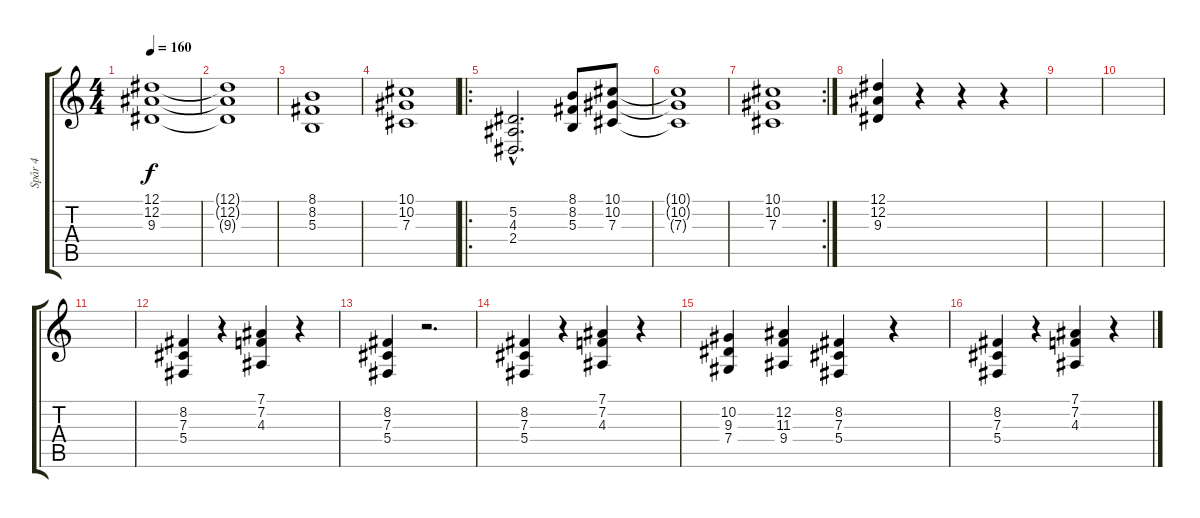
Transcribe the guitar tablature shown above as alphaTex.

\track ("Spår 4" "Spår 4") {instrument stringensemble2}
\staff {score tabs}
\tuning (Eb4 Bb3 Gb3 Db3 Ab2 Eb2) {hide}
\ts (4 4)
\tempo 160
\clef g2
\ks c
(12.1 12.2 9.3).1{dy f} |
(12.1{t} 12.2{t} 9.3{t}).1 |
(8.1 8.2 5.3).1 |
(10.1 10.2 7.3).1 |
\ro
(5.2{hac} 4.3{hac} 2.4{hac}).2{d} (8.1 8.2 5.3).8{volume 13} (10.1 10.2 7.3).8 |
(10.1{t} 10.2{t} 7.3{t}).1 |
\rc 2
(10.1 10.2 7.3).1 |
(12.1 12.2 9.3).4 r.4 r.4 r.4 |
|
|
|
(8.2 7.3 5.4).4 r.4 (7.1 7.2 4.3).4 r.4 |
(8.2 7.3 5.4).4 r.2{d} |
(8.2 7.3 5.4).4 r.4 (7.1 7.2 4.3).4 r.4 |
(10.2 9.3 7.4).4 (12.2 11.3 9.4).4 (8.2 7.3 5.4).4 r.4 |
(8.2 7.3 5.4).4 r.4 (7.1 7.2 4.3).4 r.4
